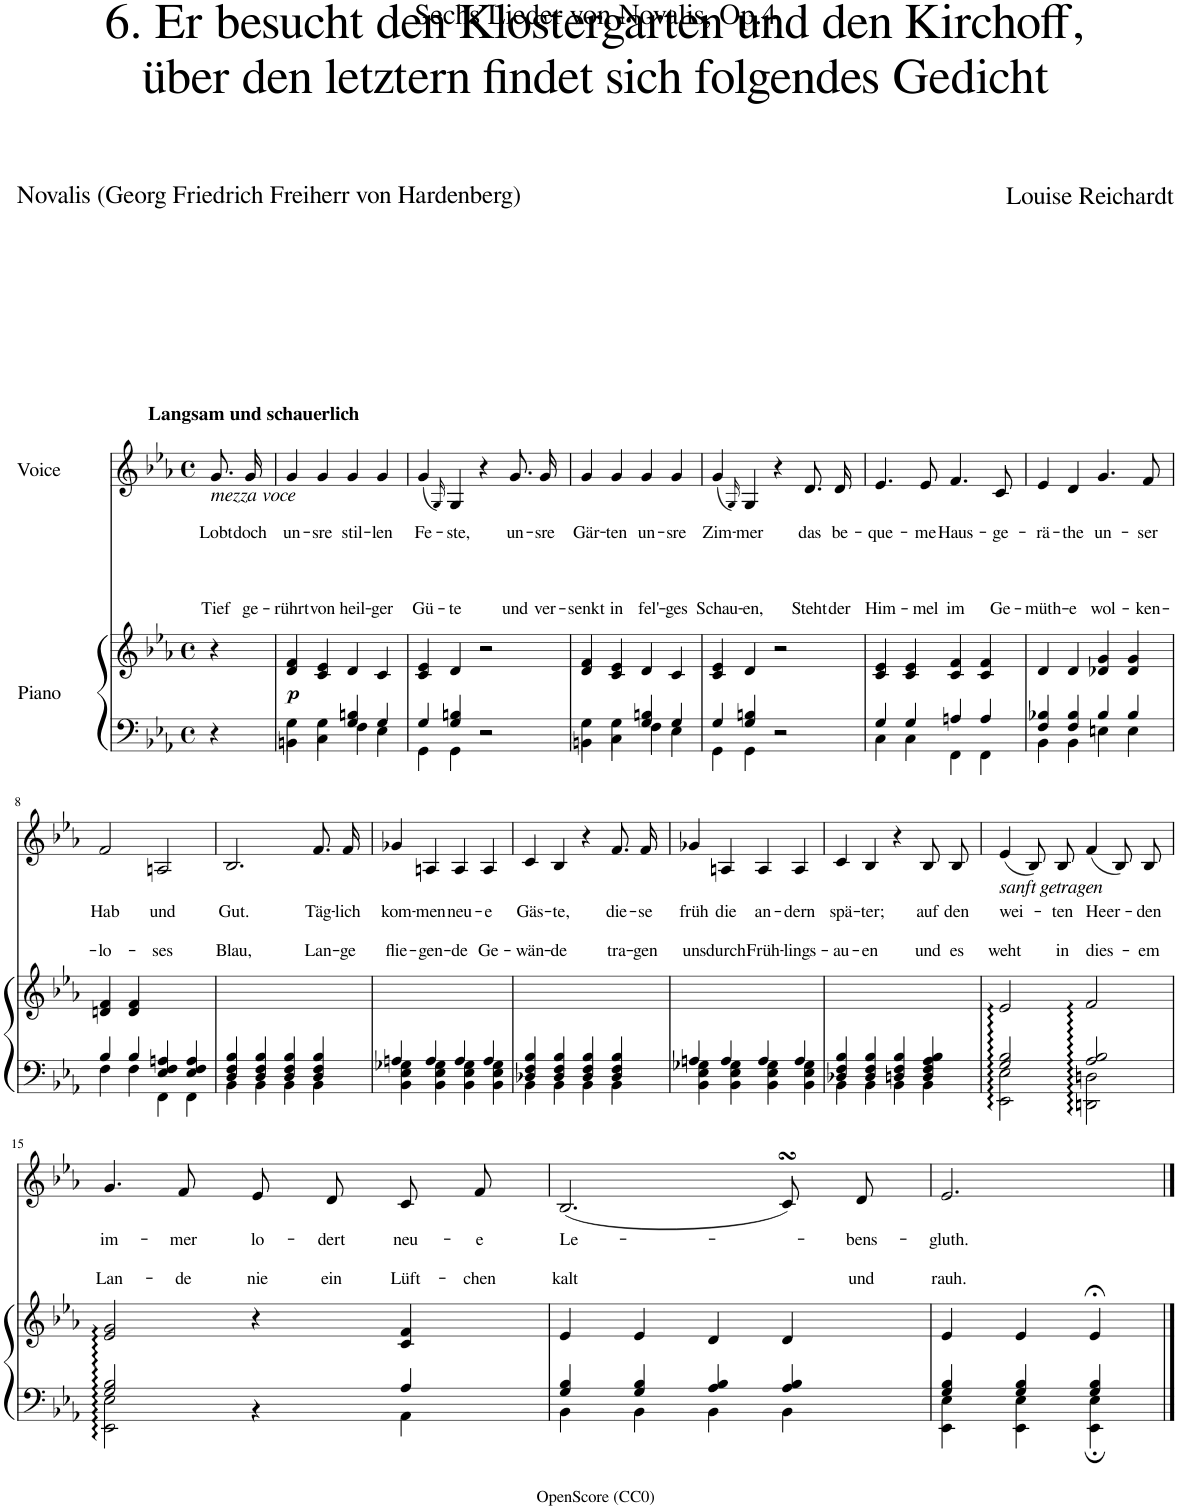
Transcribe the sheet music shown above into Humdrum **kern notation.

**kern	**kern	**dynam	**kern	**text	**text	**text
*part2	*part2	*part2	*part1	*part1	*part1	*part1
*staff3	*staff2	*staff2/3	*staff1	*staff1	*staff1	*staff1
*I"Piano	*	*	*I"Voice	*	*	*
*I'Pno	*	*	*	*	*	*
*clefF4	*clefG2	*	*clefG2	*	*	*
*k[b-e-a-]	*k[b-e-a-]	*	*k[b-e-a-]	*	*	*
*M4/4	*M4/4	*	*M4/4	*	*	*
*met(c)	*met(c)	*	*met(c)	*	*	*
=1	=1	=1	=1	=1	=1	=1
!	!	!	!LO:TX:a:B:t=Langsam und schauerlich	!	!	!
!	!	!	!LO:TX:b:i:t=mezza voce	!	!	!
!	!	!	!	!LO:LY:b	!	!LO:LY:b
4r	4r	.	8.g/L	Lobt	.	Tief
!	!	!	!	!LO:LY:b	!	!LO:LY:b
.	.	.	16g/Jk	doch	.	ge-
=2	=2	=2	=2	=2	=2	=2
*^	*	*	*	*	*	*
!	!	!	!LO:DY:b	!	!LO:LY:b	!	!LO:LY:b
4BBn\	4G\	4d/ 4f/	p	4g/	un-	.	-rührt
!	!	!	!	!	!LO:LY:b	!	!LO:LY:b
4C\	4G\	4c/ 4e-/	.	4g/	-sre	.	von
!	!	!	!	!	!LO:LY:b	!	!LO:LY:b
4F\	4G/ 4Bn/	4d/	.	4g/	stil-	.	heil-
!	!	!	!	!	!LO:LY:b	!	!LO:LY:b
4E-\	4G/	4c/	.	4g/	-len	.	-ger
=3	=3	=3	=3	=3	=3	=3	=3
!	!	!	!	!	!LO:LY:b	!	!LO:LY:b
4G/	4GG\	4c/ 4e-/	.	(4g/	Fe-	.	Gü-
.	.	.	.	16qG/)	.	.	.
!	!	!	!	!	!LO:LY:b	!	!LO:LY:b
4G/ 4Bn/	4GG\	4d/	.	4G/	-ste,	.	-te
2r	2ryy	2r	.	4r	.	.	.
!	!	!	!	!	!LO:LY:b	!	!LO:LY:b
.	.	.	.	8.g/L	un-	.	und
!	!	!	!	!	!LO:LY:b	!	!LO:LY:b
.	.	.	.	16g/Jk	-sre	.	ver-
=4	=4	=4	=4	=4	=4	=4	=4
!	!	!	!	!	!LO:LY:b	!	!LO:LY:b
4BBn\	4G\	4d/ 4f/	.	4g/	Gär-	.	-senkt
!	!	!	!	!	!LO:LY:b	!	!LO:LY:b
4C\	4G\	4c/ 4e-/	.	4g/	-ten	.	in
!	!	!	!	!	!LO:LY:b	!	!LO:LY:b
4F\	4G/ 4Bn/	4d/	.	4g/	un-	.	fel'-
!	!	!	!	!	!LO:LY:b	!	!LO:LY:b
4E-\	4G/	4c/	.	4g/	-sre	.	-ges
=5	=5	=5	=5	=5	=5	=5	=5
!	!	!	!	!	!LO:LY:b	!	!LO:LY:b
4G/	4GG\	4c/ 4e-/	.	(4g/	Zim-	.	Schau-
.	.	.	.	16qG/)	.	.	.
!	!	!	!	!	!LO:LY:b	!	!LO:LY:b
4G/ 4Bn/	4GG\	4d/	.	4G/	-mer	.	-en,
2r	2ryy	2r	.	4r	.	.	.
!	!	!	!	!	!LO:LY:b	!	!LO:LY:b
.	.	.	.	8.d/L	das	.	Steht
!	!	!	!	!	!LO:LY:b	!	!LO:LY:b
.	.	.	.	16d/Jk	be-	.	der
=6	=6	=6	=6	=6	=6	=6	=6
!	!	!	!	!	!LO:LY:b	!	!LO:LY:b
4G/	4C\	4c/ 4e-/	.	4.e-/	-que-	.	Him-
4G/	4C\	4c/ 4e-/	.	.	.	.	.
!	!	!	!	!	!LO:LY:b	!	!LO:LY:b
.	.	.	.	8e-/	-me	.	-mel
!	!	!	!	!	!LO:LY:b	!	!LO:LY:b
4An/	4FF\	4c/ 4f/	.	4.f/	Haus-	.	im
4A/	4FF\	4c/ 4f/	.	.	.	.	.
!	!	!	!	!	!LO:LY:b	!	!LO:LY:b
.	.	.	.	8c/	-ge-	.	Ge-
=7	=7	=7	=7	=7	=7	=7	=7
!	!	!	!	!	!LO:LY:b	!	!LO:LY:b
4F/ 4B-X/	4BB-\	4d/	.	4e-/	-rä-	.	-müth-
!	!	!	!	!	!LO:LY:b	!	!LO:LY:b
4F/ 4B-/	4BB-\	4d/	.	4d/	-the	.	-e
!	!	!	!	!	!LO:LY:b	!	!LO:LY:b
4B-/	4En\	4d-X/ 4g/	.	4.g/	un-	.	wol-
4B-/	4E\	4d-/ 4g/	.	.	.	.	.
!	!	!	!	!	!LO:LY:b	!	!LO:LY:b
.	.	.	.	8f/	-ser	.	-ken-
!!LO:LB:g=z
=8	=8	=8	=8	=8	=8	=8	=8
!	!	!	!	!	!LO:LY:b	!	!LO:LY:b
4B-/	4F\	4dn/ 4f/	.	2f/	Hab	.	-lo-
4B-/	4F\	4d/ 4f/	.	.	.	.	.
!	!	!	!	!	!LO:LY:b	!	!LO:LY:b
4E-/ 4F/ 4An/	4FF\	2ryy	.	2An/	und	.	-ses
4E-/ 4F/ 4A/	4FF\	.	.	.	.	.	.
=9	=9	=9	=9	=9	=9	=9	=9
!	!	!	!	!	!LO:LY:b	!	!LO:LY:b
4D/ 4F/ 4B-/	4BB-\	1ryy	.	2.B-/	Gut.	.	Blau,
4D/ 4F/ 4B-/	4BB-\	.	.	.	.	.	.
4D/ 4F/ 4B-/	4BB-\	.	.	.	.	.	.
!	!	!	!	!	!LO:LY:b	!	!LO:LY:b
4D/ 4F/ 4B-/	4BB-\	.	.	8.f/L	Täg-	.	Lan-
!	!	!	!	!	!LO:LY:b	!	!LO:LY:b
.	.	.	.	16f/Jk	-lich	.	-ge
=10	=10	=10	=10	=10	=10	=10	=10
!	!	!	!	!	!LO:LY:b	!	!LO:LY:b
4An/	4BB-\ 4E-\ 4G-X\	1ryy	.	4g-X/	kom-	.	flie-
!	!	!	!	!	!LO:LY:b	!	!LO:LY:b
4A/	4BB-\ 4E-\ 4G-\	.	.	4An/	-men	.	-gen-
!	!	!	!	!	!LO:LY:b	!	!LO:LY:b
4A/	4BB-\ 4E-\ 4G-\	.	.	4A/	neu-	.	-de
!	!	!	!	!	!LO:LY:b	!	!LO:LY:b
4A/	4BB-\ 4E-\ 4G-\	.	.	4A/	-e	.	Ge-
=11	=11	=11	=11	=11	=11	=11	=11
!	!	!	!	!	!LO:LY:b	!	!LO:LY:b
4D-X/ 4F/ 4B-/	4BB-\	1ryy	.	4c/	Gäs-	.	-wän-
!	!	!	!	!	!LO:LY:b	!	!LO:LY:b
4D-/ 4F/ 4B-/	4BB-\	.	.	4B-/	-te,	.	-de
4D-/ 4F/ 4B-/	4BB-\	.	.	4r	.	.	.
!	!	!	!	!	!LO:LY:b	!	!LO:LY:b
4D-/ 4F/ 4B-/	4BB-\	.	.	8.f/L	die-	.	tra-
!	!	!	!	!	!LO:LY:b	!	!LO:LY:b
.	.	.	.	16f/Jk	-se	.	-gen
=12	=12	=12	=12	=12	=12	=12	=12
!	!	!	!	!	!LO:LY:b	!	!LO:LY:b
4An/	4BB-\ 4E-\ 4G-X\	1ryy	.	4g-X/	früh	.	uns
!	!	!	!	!	!LO:LY:b	!	!LO:LY:b
4A/	4BB-\ 4E-\ 4G-\	.	.	4An/	die	.	durch
!	!	!	!	!	!LO:LY:b	!	!LO:LY:b
4A/	4BB-\ 4E-\ 4G-\	.	.	4A/	an-	.	Früh-
!	!	!	!	!	!LO:LY:b	!	!LO:LY:b
4A/	4BB-\ 4E-\ 4G-\	.	.	4A/	-dern	.	-lings-
=13	=13	=13	=13	=13	=13	=13	=13
!	!	!	!	!	!LO:LY:b	!	!LO:LY:b
4D-X/ 4F/ 4B-/	4BB-\	1ryy	.	4c/	spä-	.	-au-
!	!	!	!	!	!LO:LY:b	!	!LO:LY:b
4D-/ 4F/ 4B-/	4BB-\	.	.	4B-/	-ter;	.	-en
4Dn/ 4F/ 4B-/	4BB-\	.	.	4r	.	.	.
!	!	!	!	!	!LO:LY:b	!	!LO:LY:b
4D/ 4F/ 4A-/ 4B-/	4BB-\	.	.	8B-/L	auf	.	und
!	!	!	!	!	!LO:LY:b	!	!LO:LY:b
.	.	.	.	8B-/J	den	.	es
=14	=14	=14	=14	=14	=14	=14	=14
!	!	!	!	!LO:TX:b:i:t=sanft getragen	!	!	!
!	!	!	!	!	!LO:LY:b	!	!LO:LY:b
2G/ 2B-/	2EE-\:: 2E-\::	2e-/	.	(4e-/	wei-	.	weht
.	.	.	.	8B-/L)	.	.	.
!	!	!	!	!	!LO:LY:b	!	!LO:LY:b
.	.	.	.	8B-/J	-ten	.	in
!	!	!	!	!	!LO:LY:b	!	!LO:LY:b
2A-/ 2B-/	2DDn\:: 2Dn\::	2f/	.	(4f/	Heer-	.	dies-
.	.	.	.	8B-/L)	.	.	.
!	!	!	!	!	!LO:LY:b	!	!LO:LY:b
.	.	.	.	8B-/J	-den	.	-em
!!LO:LB:g=z
=15	=15	=15	=15	=15	=15	=15	=15
!	!	!	!	!	!LO:LY:b	!	!LO:LY:b
2G/ 2B-/	2EE-\:: 2E-\::	2e-/ 2g/	.	4.g/	im-	.	Lan-
!	!	!	!	!	!LO:LY:b	!	!LO:LY:b
.	.	.	.	8f/	-mer	.	-de
!	!	!	!	!	!LO:LY:b	!	!LO:LY:b
4ryy	4r	4r	.	8e-/L	lo-	.	nie
!	!	!	!	!	!LO:LY:b	!	!LO:LY:b
.	.	.	.	8d/J	-dert	.	ein
!	!	!	!	!	!LO:LY:b	!	!LO:LY:b
4A-/	4AA-\	4c/ 4f/	.	8c/L	neu-	.	Lüft-
!	!	!	!	!	!LO:LY:b	!	!LO:LY:b
.	.	.	.	8f/J	-e	.	-chen
=16	=16	=16	=16	=16	=16	=16	=16
!	!	!	!	!	!LO:LY:b	!	!LO:LY:b
4G/ 4B-/	4BB-\	4e-/	.	(2.B-/	Le-	.	kalt
4G/ 4B-/	4BB-\	4e-/	.	.	.	.	.
4A-/ 4B-/	4BB-\	4d/	.	.	.	.	.
4A-/ 4B-/	4BB-\	4d/	.	8csSSS/L)	.	.	.
!	!	!	!	!	!LO:LY:b	!	!LO:LY:b
.	.	.	.	8d/J	-bens-	.	und
=17	=17	=17	=17	=17	=17	=17	=17
!	!	!	!	!	!LO:LY:b	!	!LO:LY:b
4G/ 4B-/	4EE-\ 4E-\	4e-/	.	2.e-/	-gluth.	.	rauh.
4G/ 4B-/	4EE-\ 4E-\	4e-/	.	.	.	.	.
4G/ 4B-/	4EE-\; 4E-\;	4e-;</	.	.	.	.	.
*v	*v	*	*	*	*	*	*
==	==	==	==	==	==	==
*-	*-	*-	*-	*-	*-	*-
